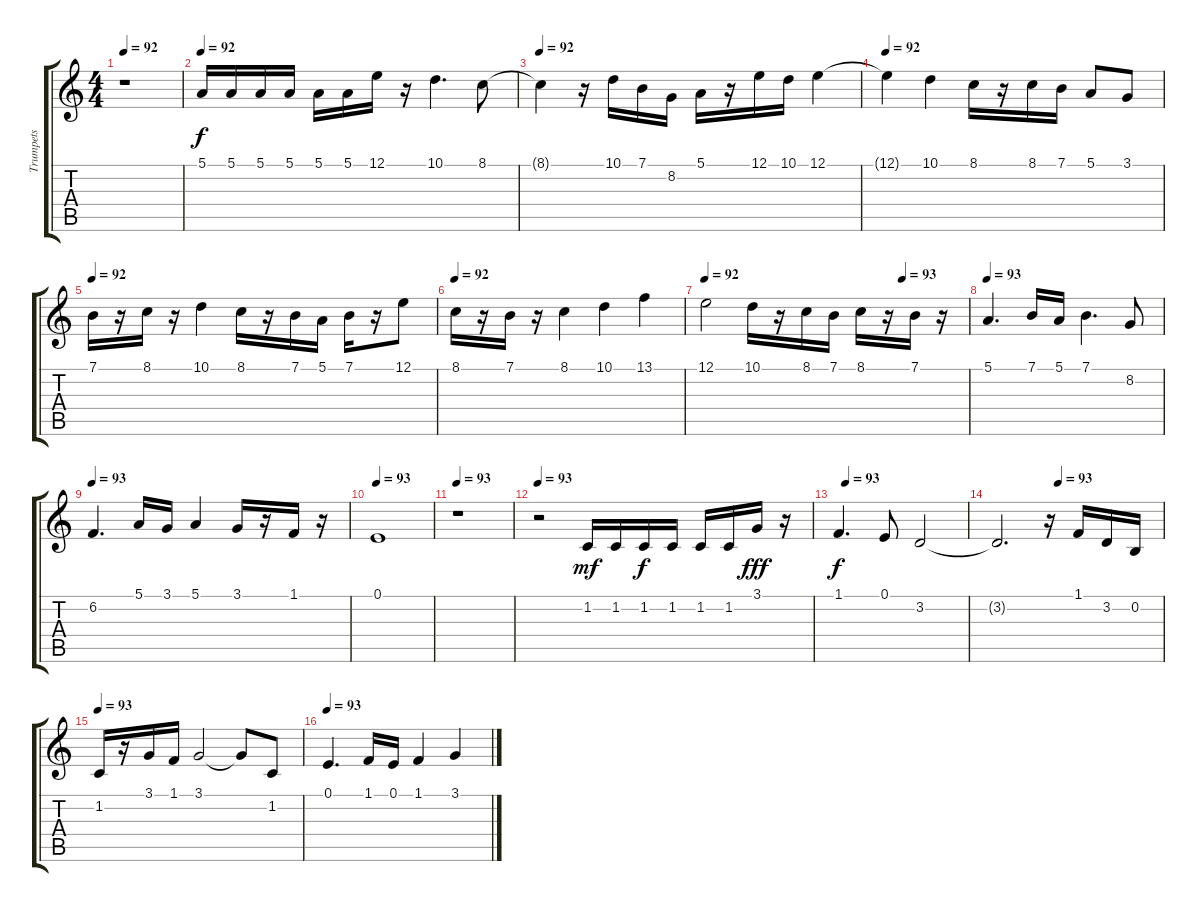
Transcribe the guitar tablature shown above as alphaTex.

\track ("Trumpets" "Trumpets") {instrument brasssection}
\staff {score tabs}
\tuning (E4 B3 G3 D3 A2 E2) {hide}
\ts (4 4)
\tempo 92
\clef g2
\ks c
r.1{dy f} |
\tempo 92
5.1.16 5.1.16 5.1.16 5.1.16 5.1.16 5.1.16 12.1.16 r.16 10.1.4{d} 8.1.8 |
\tempo 92
8.1{t}.4 r.16 10.1.16 7.1.16 8.2.16 5.1.16 r.16 12.1.16 10.1.16 12.1.4 |
\tempo 92
12.1{t}.4 10.1.4 8.1.16 r.16 8.1.16 7.1.16 5.1.8 3.1.8 |
\tempo 92
7.1.16 r.16 8.1.16 r.16 10.1.4 8.1.16 r.16 7.1.16 5.1.16 7.1.16 r.16 12.1.8 |
\tempo 92
8.1.16 r.16 7.1.16 r.16 8.1.4 10.1.4 13.1.4 |
\tempo 92
\tempo (93 0.75)
12.1.2 10.1.16 r.16 8.1.16 7.1.16 8.1.16 r.16 7.1.16 r.16 |
\tempo 93
5.1.4{d} 7.1.16 5.1.16 7.1.4{d} 8.2.8 |
\tempo 93
6.2.4{d} 5.1.16 3.1.16 5.1.4 3.1.16 r.16 1.1.16 r.16 |
\tempo 93
0.1.1 |
\tempo 93
r.1 |
\tempo 93
r.2 1.2.16{dy mf} 1.2.16 1.2.16{dy f} 1.2.16 1.2.16 1.2.16 3.1.16{dy fff} r.16 |
\tempo (93 0.0625)
1.1.4{d dy f} 0.1.8 3.2.2 |
\tempo (93 0.375)
3.2{t}.2{d} r.16 1.1.16 3.2.16 0.2.16 |
\tempo 93
1.2.16 r.16 3.1.16 1.1.16 3.1.2 3.1{t}.8 1.2.8 |
\tempo 93
0.1.4{d} 1.1.16 0.1.16 1.1.4 3.1.4
